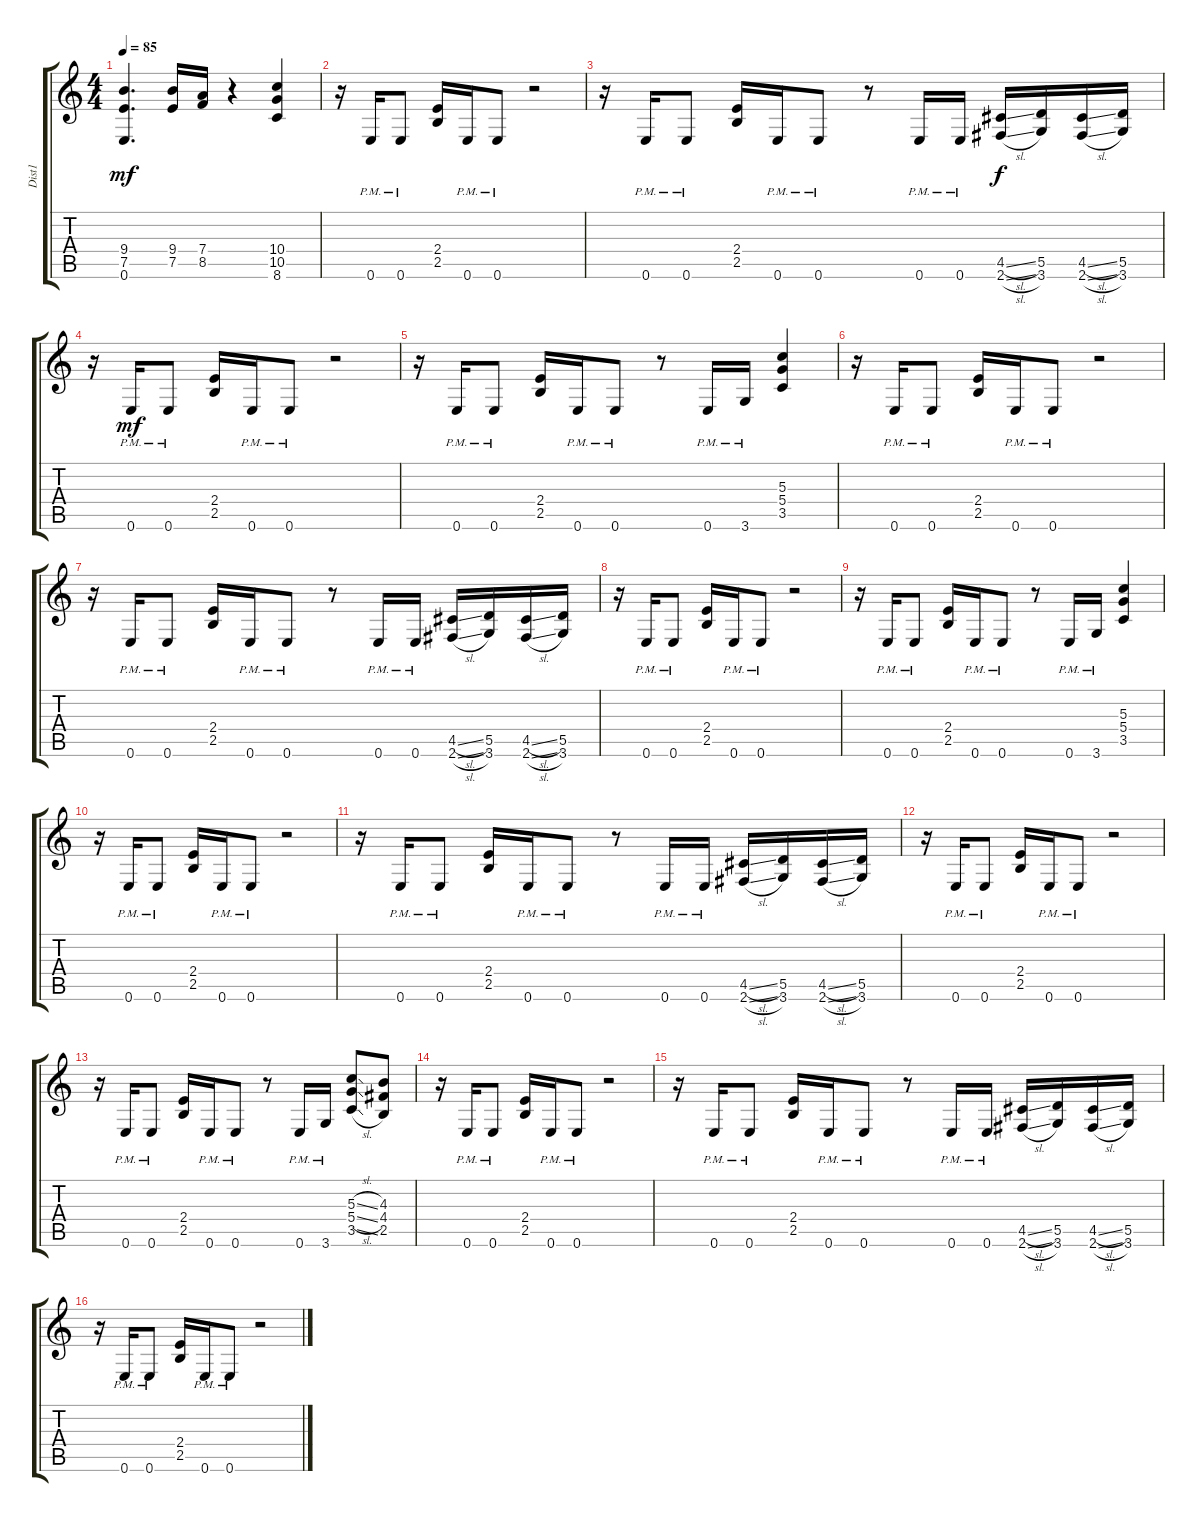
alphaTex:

\track ("Dist1" "Dist1") {instrument distortionguitar}
\staff {score tabs}
\tuning (E4 B3 G3 D3 A2 E2) {hide}
\ts (4 4)
\tempo 85
\clef g2
\ks c
(9.4 7.5 0.6).4{d dy mf} (9.4 7.5).16 (7.4 8.5).16 r.4 (10.4 10.5 8.6).4 |
r.16 0.6{pm}.16 0.6{pm}.8 (2.4 2.5).16 0.6{pm}.16 0.6{pm}.8 r.2 |
r.16 0.6{pm}.16 0.6{pm}.8 (2.4 2.5).16 0.6{pm}.16 0.6{pm}.8 r.8 0.6{pm}.16 0.6{pm}.16 (4.5{sl} 2.6{sl}).16{dy f} (5.5 3.6).16 (4.5{sl} 2.6{sl}).16 (5.5 3.6).16 |
r.16 0.6{pm}.16{dy mf} 0.6{pm}.8 (2.4 2.5).16 0.6{pm}.16 0.6{pm}.8 r.2 |
r.16 0.6{pm}.16 0.6{pm}.8 (2.4 2.5).16 0.6{pm}.16 0.6{pm}.8 r.8 0.6{pm}.16 3.6{pm}.16 (5.3 5.4 3.5).4 |
r.16 0.6{pm}.16 0.6{pm}.8 (2.4 2.5).16 0.6{pm}.16 0.6{pm}.8 r.2 |
r.16 0.6{pm}.16 0.6{pm}.8 (2.4 2.5).16 0.6{pm}.16 0.6{pm}.8 r.8 0.6{pm}.16 0.6{pm}.16 (4.5{sl} 2.6{sl}).16 (5.5 3.6).16 (4.5{sl} 2.6{sl}).16 (5.5 3.6).16 |
r.16 0.6{pm}.16 0.6{pm}.8 (2.4 2.5).16 0.6{pm}.16 0.6{pm}.8 r.2 |
r.16 0.6{pm}.16 0.6{pm}.8 (2.4 2.5).16 0.6{pm}.16 0.6{pm}.8 r.8 0.6{pm}.16 3.6{pm}.16 (5.3 5.4 3.5).4 |
r.16 0.6{pm}.16 0.6{pm}.8 (2.4 2.5).16 0.6{pm}.16 0.6{pm}.8 r.2 |
r.16 0.6{pm}.16 0.6{pm}.8 (2.4 2.5).16 0.6{pm}.16 0.6{pm}.8 r.8 0.6{pm}.16 0.6{pm}.16 (4.5{sl} 2.6{sl}).16 (5.5 3.6).16 (4.5{sl} 2.6{sl}).16 (5.5 3.6).16 |
r.16 0.6{pm}.16 0.6{pm}.8 (2.4 2.5).16 0.6{pm}.16 0.6{pm}.8 r.2 |
r.16 0.6{pm}.16 0.6{pm}.8 (2.4 2.5).16 0.6{pm}.16 0.6{pm}.8 r.8 0.6{pm}.16 3.6{pm}.16 (5.3{sl} 5.4{sl} 3.5{sl}).8 (4.3 4.4 2.5).8 |
r.16 0.6{pm}.16 0.6{pm}.8 (2.4 2.5).16 0.6{pm}.16 0.6{pm}.8 r.2 |
r.16 0.6{pm}.16 0.6{pm}.8 (2.4 2.5).16 0.6{pm}.16 0.6{pm}.8 r.8 0.6{pm}.16 0.6{pm}.16 (4.5{sl} 2.6{sl}).16 (5.5 3.6).16 (4.5{sl} 2.6{sl}).16 (5.5 3.6).16 |
r.16 0.6{pm}.16 0.6{pm}.8 (2.4 2.5).16 0.6{pm}.16 0.6{pm}.8 r.2
